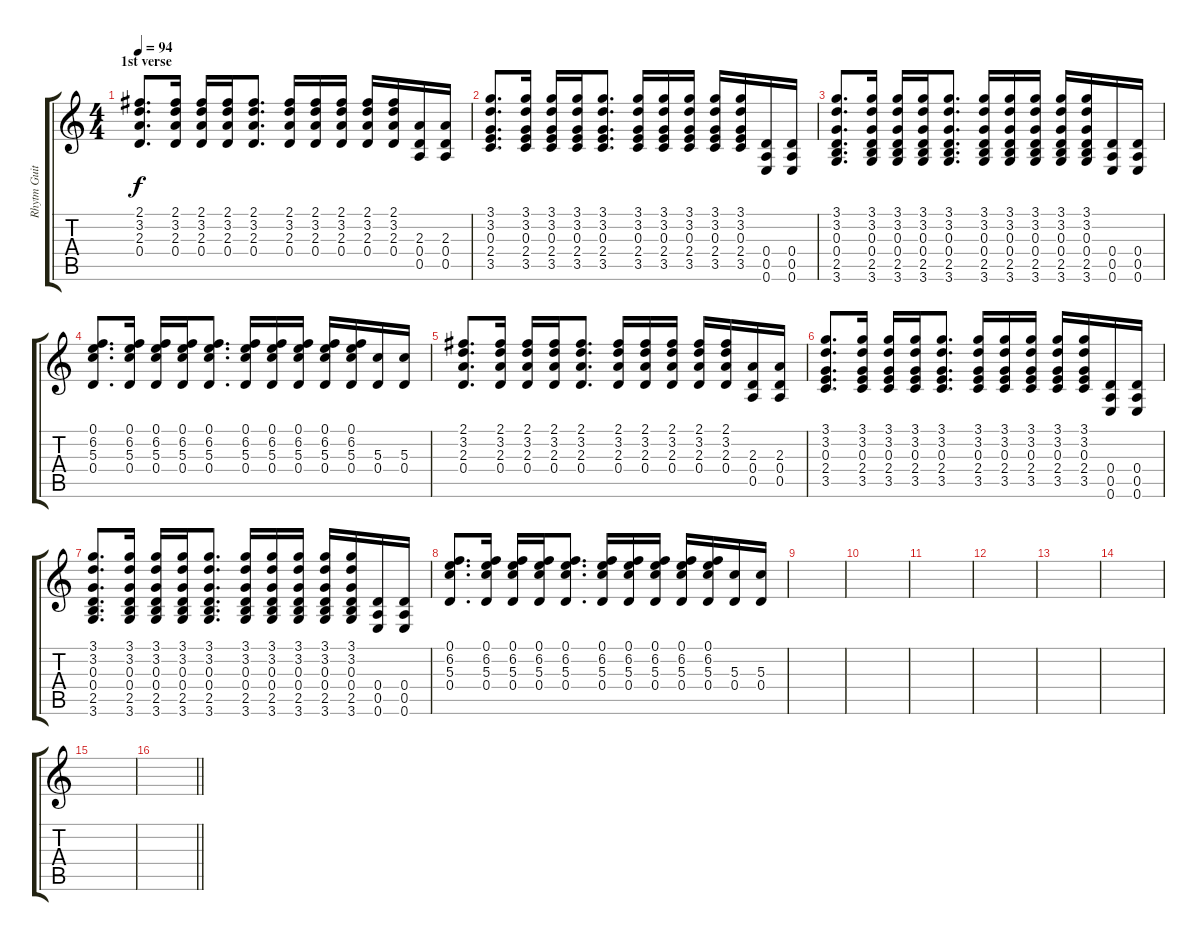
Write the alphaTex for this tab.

\track ("Rhytm Guitar" "Rhytm Guit") {instrument acousticguitarsteel}
\staff {score tabs}
\tuning (E4 B3 G3 D3 A2 E2) {hide}
\ts (4 4)
\section ("" "1st verse")
\tempo 94
\clef g2
\ks c
(2.1 3.2 2.3 0.4).8{d dy f} (2.1 3.2 2.3 0.4).16 (2.1 3.2 2.3 0.4).16 (2.1 3.2 2.3 0.4).16 (2.1 3.2 2.3 0.4).8{d} (2.1 3.2 2.3 0.4).16 (2.1 3.2 2.3 0.4).16 (2.1 3.2 2.3 0.4).16 (2.1 3.2 2.3 0.4).16 (2.1 3.2 2.3 0.4).16 (2.3 0.4 0.5).16 (2.3 0.4 0.5).16 |
(3.1 3.2 0.3 2.4 3.5).8{d} (3.1 3.2 0.3 2.4 3.5).16 (3.1 3.2 0.3 2.4 3.5).16 (3.1 3.2 0.3 2.4 3.5).16 (3.1 3.2 0.3 2.4 3.5).8{d} (3.1 3.2 0.3 2.4 3.5).16 (3.1 3.2 0.3 2.4 3.5).16 (3.1 3.2 0.3 2.4 3.5).16 (3.1 3.2 0.3 2.4 3.5).16 (3.1 3.2 0.3 2.4 3.5).16 (0.4 0.5 0.6).16 (0.4 0.5 0.6).16 |
(3.1 3.2 0.3 0.4 2.5 3.6).8{d} (3.1 3.2 0.3 0.4 2.5 3.6).16 (3.1 3.2 0.3 0.4 2.5 3.6).16 (3.1 3.2 0.3 0.4 2.5 3.6).16 (3.1 3.2 0.3 0.4 2.5 3.6).8{d} (3.1 3.2 0.3 0.4 2.5 3.6).16 (3.1 3.2 0.3 0.4 2.5 3.6).16 (3.1 3.2 0.3 0.4 2.5 3.6).16 (3.1 3.2 0.3 0.4 2.5 3.6).16 (3.1 3.2 0.3 0.4 2.5 3.6).16 (0.4 0.5 0.6).16 (0.4 0.5 0.6).16 |
(0.1 6.2 5.3 0.4).8{d} (0.1 6.2 5.3 0.4).16 (0.1 6.2 5.3 0.4).16 (0.1 6.2 5.3 0.4).16 (0.1 6.2 5.3 0.4).8{d} (0.1 6.2 5.3 0.4).16 (0.1 6.2 5.3 0.4).16 (0.1 6.2 5.3 0.4).16 (0.1 6.2 5.3 0.4).16 (0.1 6.2 5.3 0.4).16 (5.3 0.4).16 (5.3 0.4).16 |
(2.1 3.2 2.3 0.4).8{d} (2.1 3.2 2.3 0.4).16 (2.1 3.2 2.3 0.4).16 (2.1 3.2 2.3 0.4).16 (2.1 3.2 2.3 0.4).8{d} (2.1 3.2 2.3 0.4).16 (2.1 3.2 2.3 0.4).16 (2.1 3.2 2.3 0.4).16 (2.1 3.2 2.3 0.4).16 (2.1 3.2 2.3 0.4).16 (2.3 0.4 0.5).16 (2.3 0.4 0.5).16 |
(3.1 3.2 0.3 2.4 3.5).8{d} (3.1 3.2 0.3 2.4 3.5).16 (3.1 3.2 0.3 2.4 3.5).16 (3.1 3.2 0.3 2.4 3.5).16 (3.1 3.2 0.3 2.4 3.5).8{d} (3.1 3.2 0.3 2.4 3.5).16 (3.1 3.2 0.3 2.4 3.5).16 (3.1 3.2 0.3 2.4 3.5).16 (3.1 3.2 0.3 2.4 3.5).16 (3.1 3.2 0.3 2.4 3.5).16 (0.4 0.5 0.6).16 (0.4 0.5 0.6).16 |
(3.1 3.2 0.3 0.4 2.5 3.6).8{d} (3.1 3.2 0.3 0.4 2.5 3.6).16 (3.1 3.2 0.3 0.4 2.5 3.6).16 (3.1 3.2 0.3 0.4 2.5 3.6).16 (3.1 3.2 0.3 0.4 2.5 3.6).8{d} (3.1 3.2 0.3 0.4 2.5 3.6).16 (3.1 3.2 0.3 0.4 2.5 3.6).16 (3.1 3.2 0.3 0.4 2.5 3.6).16 (3.1 3.2 0.3 0.4 2.5 3.6).16 (3.1 3.2 0.3 0.4 2.5 3.6).16 (0.4 0.5 0.6).16 (0.4 0.5 0.6).16 |
(0.1 6.2 5.3 0.4).8{d} (0.1 6.2 5.3 0.4).16 (0.1 6.2 5.3 0.4).16 (0.1 6.2 5.3 0.4).16 (0.1 6.2 5.3 0.4).8{d} (0.1 6.2 5.3 0.4).16 (0.1 6.2 5.3 0.4).16 (0.1 6.2 5.3 0.4).16 (0.1 6.2 5.3 0.4).16 (0.1 6.2 5.3 0.4).16 (5.3 0.4).16 (5.3 0.4).16 |
|
|
|
|
|
|
|
\barLineRight lightlight
